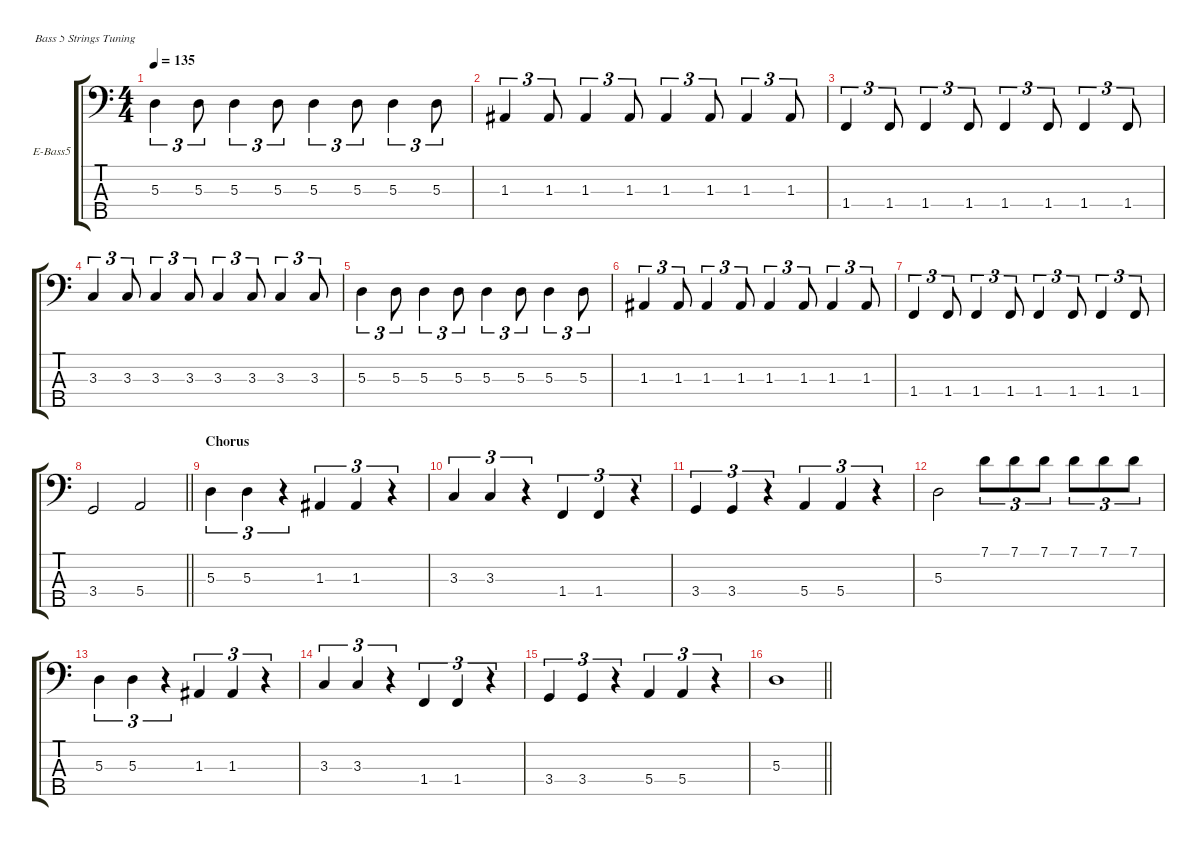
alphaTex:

\hideDynamics
\bracketExtendMode groupsimilarinstruments
\firstSystemTrackNameOrientation horizontal
\otherSystemsTrackNameOrientation horizontal
\track ("Bass" "E-Bass5") {solo instrument electricbassfinger}
\staff {score tabs}
\tuning (G2 D2 A1 E1 B0)
\ts (4 4)
\tempo 135
\clef f4
\ks c
5.3.4{tu (3 2) dy f} 5.3.8{tu (3 2)} 5.3.4{tu (3 2)} 5.3.8{tu (3 2)} 5.3.4{tu (3 2)} 5.3.8{tu (3 2)} 5.3.4{tu (3 2)} 5.3.8{tu (3 2)} |
1.3.4{tu (3 2)} 1.3.8{tu (3 2)} 1.3.4{tu (3 2)} 1.3.8{tu (3 2)} 1.3.4{tu (3 2)} 1.3.8{tu (3 2)} 1.3.4{tu (3 2)} 1.3.8{tu (3 2)} |
1.4.4{tu (3 2)} 1.4.8{tu (3 2)} 1.4.4{tu (3 2)} 1.4.8{tu (3 2)} 1.4.4{tu (3 2)} 1.4.8{tu (3 2)} 1.4.4{tu (3 2)} 1.4.8{tu (3 2)} |
3.3.4{tu (3 2)} 3.3.8{tu (3 2)} 3.3.4{tu (3 2)} 3.3.8{tu (3 2)} 3.3.4{tu (3 2)} 3.3.8{tu (3 2)} 3.3.4{tu (3 2)} 3.3.8{tu (3 2)} |
5.3.4{tu (3 2)} 5.3.8{tu (3 2)} 5.3.4{tu (3 2)} 5.3.8{tu (3 2)} 5.3.4{tu (3 2)} 5.3.8{tu (3 2)} 5.3.4{tu (3 2)} 5.3.8{tu (3 2)} |
1.3.4{tu (3 2)} 1.3.8{tu (3 2)} 1.3.4{tu (3 2)} 1.3.8{tu (3 2)} 1.3.4{tu (3 2)} 1.3.8{tu (3 2)} 1.3.4{tu (3 2)} 1.3.8{tu (3 2)} |
1.4.4{tu (3 2)} 1.4.8{tu (3 2)} 1.4.4{tu (3 2)} 1.4.8{tu (3 2)} 1.4.4{tu (3 2)} 1.4.8{tu (3 2)} 1.4.4{tu (3 2)} 1.4.8{tu (3 2)} |
\barLineRight lightlight
3.4.2 5.4.2 |
\section ("" "Chorus")
5.3.4{tu (3 2)} 5.3.4{tu (3 2)} r.4{tu (3 2)} 1.3.4{tu (3 2)} 1.3.4{tu (3 2)} r.4{tu (3 2)} |
3.3.4{tu (3 2)} 3.3.4{tu (3 2)} r.4{tu (3 2)} 1.4.4{tu (3 2)} 1.4.4{tu (3 2)} r.4{tu (3 2)} |
3.4.4{tu (3 2)} 3.4.4{tu (3 2)} r.4{tu (3 2)} 5.4.4{tu (3 2)} 5.4.4{tu (3 2)} r.4{tu (3 2)} |
5.3.2 7.1.8{tu (3 2)} 7.1.8{tu (3 2)} 7.1.8{tu (3 2)} 7.1.8{tu (3 2)} 7.1.8{tu (3 2)} 7.1.8{tu (3 2)} |
5.3.4{tu (3 2)} 5.3.4{tu (3 2)} r.4{tu (3 2)} 1.3.4{tu (3 2)} 1.3.4{tu (3 2)} r.4{tu (3 2)} |
3.3.4{tu (3 2)} 3.3.4{tu (3 2)} r.4{tu (3 2)} 1.4.4{tu (3 2)} 1.4.4{tu (3 2)} r.4{tu (3 2)} |
3.4.4{tu (3 2)} 3.4.4{tu (3 2)} r.4{tu (3 2)} 5.4.4{tu (3 2)} 5.4.4{tu (3 2)} r.4{tu (3 2)} |
\barLineRight lightlight
5.3.1
